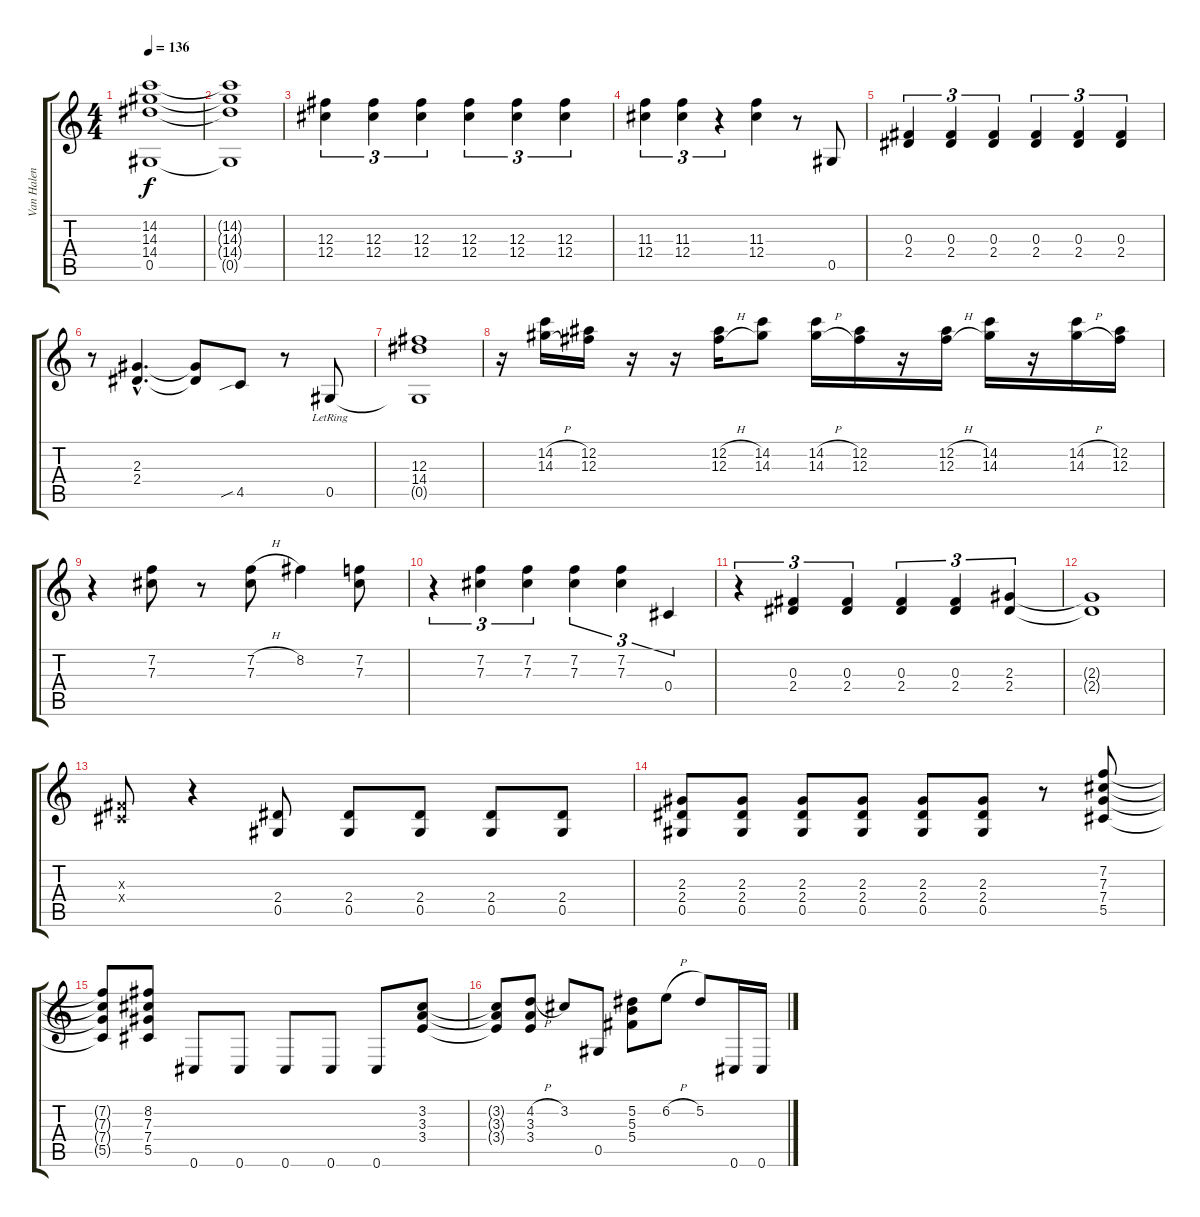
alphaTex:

\track ("Van Halen Rhythm" "Van Halen ") {instrument overdrivenguitar}
\staff {score tabs}
\tuning (Eb4 Bb3 Gb3 Db3 Ab2 Db2) {hide}
\ts (4 4)
\tempo 136
\clef g2
\ks c
(14.2 14.3 14.4 0.5).1{dy f} |
(14.2{t} 14.3{t} 14.4{t} 0.5{t}).1 |
(12.3 12.4).4{tu (3 2)} (12.3 12.4).4{tu (3 2)} (12.3 12.4).4{tu (3 2)} (12.3 12.4).4{tu (3 2)} (12.3 12.4).4{tu (3 2)} (12.3 12.4).4{tu (3 2)} |
(11.3 12.4).4{tu (3 2)} (11.3 12.4).4{tu (3 2)} r.4{tu (3 2)} (11.3 12.4).4 r.8 0.5.8 |
(0.3 2.4).4{tu (3 2)} (0.3 2.4).4{tu (3 2)} (0.3 2.4).4{tu (3 2)} (0.3 2.4).4{tu (3 2)} (0.3 2.4).4{tu (3 2)} (0.3 2.4).4{tu (3 2)} |
r.8 (2.3{hac} 2.4{hac}).4{d} (2.3{t} 2.4{t}).8 4.5{sib}.8 r.8 0.5{lr}.8 |
(12.3 14.4 0.5{t}).1 |
r.16 (14.2{h} 14.3{h}).16 (12.2 12.3).16 r.16 r.16 (12.2{h} 12.3{h}).16 (14.2 14.3).8 (14.2{h} 14.3{h}).16 (12.2 12.3).16 r.16 (12.2{h} 12.3{h}).16 (14.2 14.3).16 r.16 (14.2{h} 14.3{h}).16 (12.2 12.3).16 |
r.4 (7.2 7.3).8 r.8 (7.2{h} 7.3).8 8.2.4 (7.2 7.3).8 |
r.4{tu (3 2)} (7.2 7.3).4{tu (3 2)} (7.2 7.3).4{tu (3 2)} (7.2 7.3).4{tu (3 2)} (7.2 7.3).4{tu (3 2)} 0.4.4{tu (3 2)} |
r.4{tu (3 2)} (0.3 2.4).4{tu (3 2)} (0.3 2.4).4{tu (3 2)} (0.3 2.4).4{tu (3 2)} (0.3 2.4).4{tu (3 2)} (2.3 2.4).4{tu (3 2)} |
(2.3{t} 2.4{t}).1 |
(0.3{x} 0.4{x}).8 r.4 (2.4 0.5).8 (2.4 0.5).8 (2.4 0.5).8 (2.4 0.5).8 (2.4 0.5).8 |
(2.3 2.4 0.5).8 (2.3 2.4 0.5).8 (2.3 2.4 0.5).8 (2.3 2.4 0.5).8 (2.3 2.4 0.5).8 (2.3 2.4 0.5).8 r.8 (7.2 7.3 7.4 5.5).8 |
(7.2{t} 7.3{t} 7.4{t} 5.5{t}).8 (8.2 7.3 7.4 5.5).8 0.6.8 0.6.8 0.6.8 0.6.8 0.6.8 (3.2 3.3 3.4).8 |
(3.2{t} 3.3{t} 3.4{t}).8 (4.2{h} 3.3 3.4).8 3.2.8 0.5.8 (5.2 5.3 5.4).8 6.2{h}.8 5.2.8 0.6.16 0.6.16
